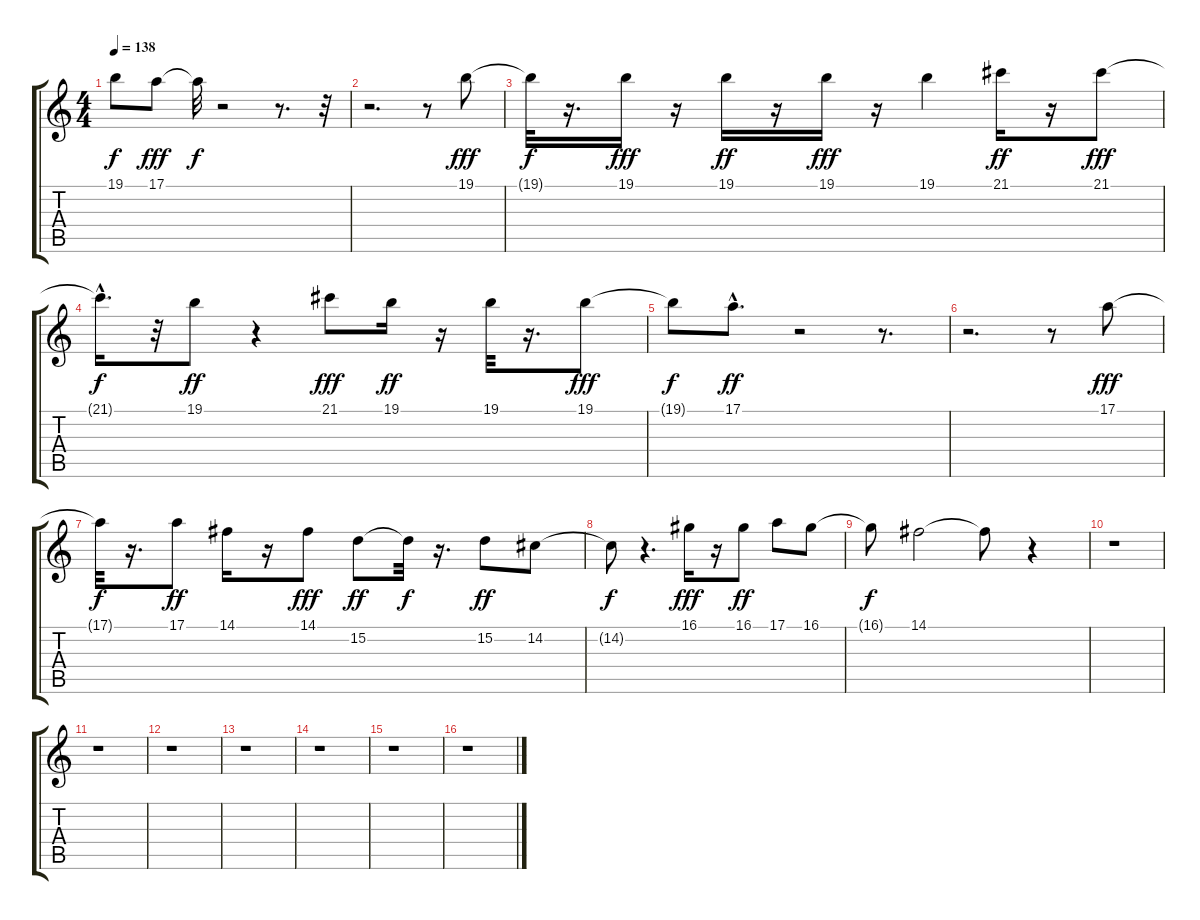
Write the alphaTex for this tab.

\track "" {instrument vibraphone}
\staff {score tabs}
\tuning (E4 B3 G3 D3 A2 E2) {hide}
\ts (4 4)
\tempo 138
\clef g2
\ks c
19.1{t}.8{dy f} 17.1.8{dy fff} 17.1{t}.32{dy f} r.2 r.8{d} r.32 |
r.2{d} r.8 19.1.8{dy fff} |
19.1{t}.32{dy f} r.16{d} 19.1.16{dy fff} r.16 19.1.16{dy ff} r.16 19.1.16{dy fff} r.16 19.1.4 21.1.16{dy ff} r.16 21.1.8{dy fff} |
21.1{hac t}.16{d dy f} r.32 19.1.8{dy ff} r.4 21.1.8{dy fff} 19.1.16{dy ff} r.16 19.1.32 r.16{d} 19.1.8{dy fff} |
19.1{t}.8{dy f} 17.1{hac}.8{d dy ff} r.2 r.8{d} |
r.2{d} r.8 17.1.8{dy fff} |
17.1{t}.32{dy f} r.16{d} 17.1.8{dy ff} 14.1.16 r.16 14.1.8{dy fff} 15.2.8{dy ff} 15.2{t}.32{dy f} r.16{d} 15.2.8{dy ff} 14.2.8 |
14.2{t}.8{dy f} r.4{d} 16.1.16{dy fff} r.16 16.1.8{dy ff} 17.1.8 16.1.8 |
16.1{t}.8{dy f} 14.1.2 14.1{t}.8 r.4 |
r.1 |
r.1 |
r.1 |
r.1 |
r.1 |
r.1 |
r.1
